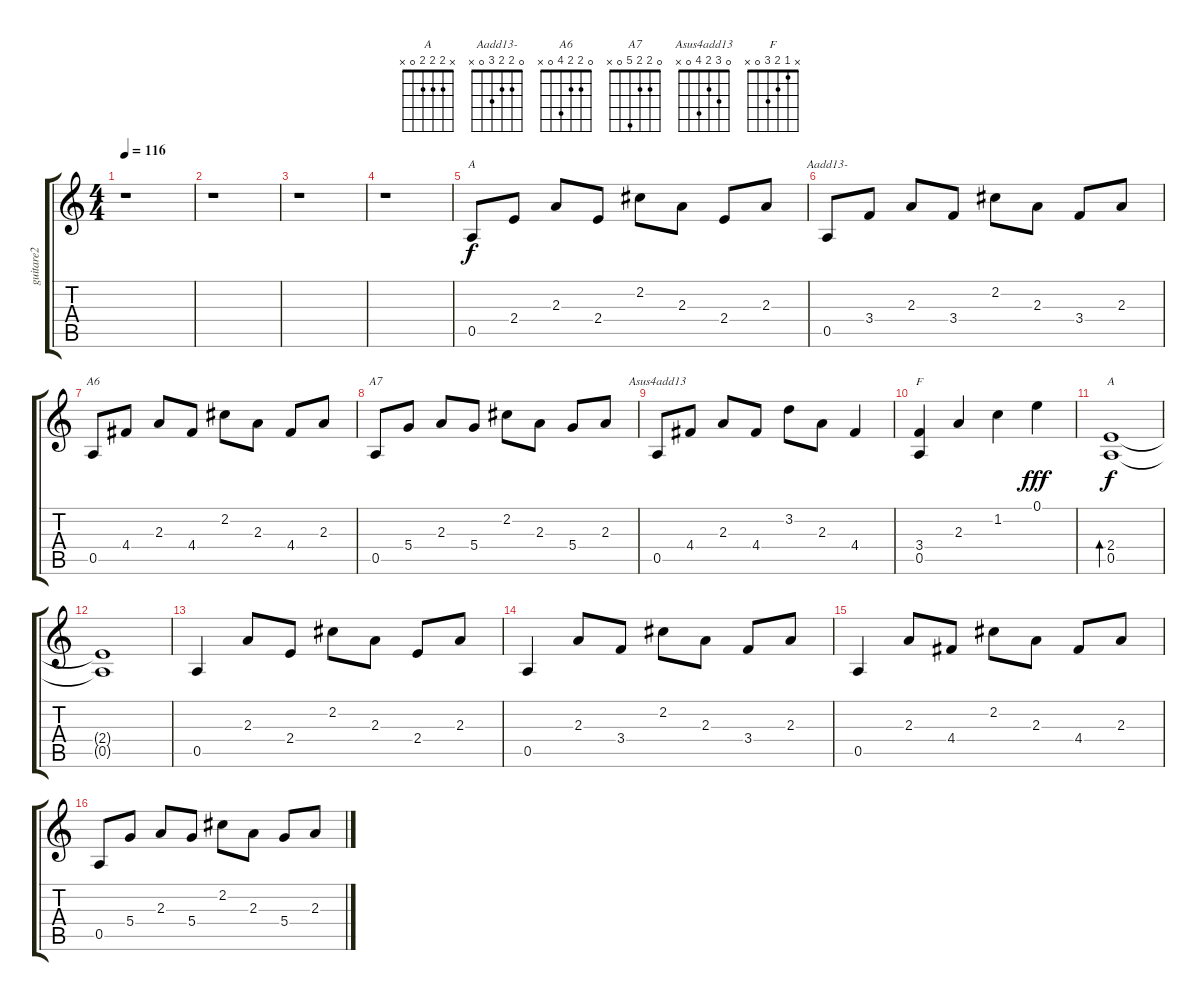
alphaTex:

\track ("guitare2" "guitare2") {instrument electricguitarjazz}
\staff {score tabs}
\tuning (E4 B3 G3 D3 A2 E2) {hide}
\chord ("A" 0 2 2 2 0 x)
\chord ("Aadd13-" 0 2 2 3 0 x)
\chord ("A6" 0 2 2 4 0 x)
\chord ("A7" 0 2 2 5 0 x)
\chord ("Asus4add13" 0 3 2 4 0 x)
\chord ("F" x 1 2 3 0 x)
\chord ("A" x 2 2 2 0 x)
\ts (4 4)
\tempo 116
\clef g2
\ks c
r.1{dy f instrument electricguitarjazz} |
r.1 |
r.1 |
r.1 |
0.5.8{ch "A"} 2.4.8 2.3.8 2.4.8 2.2.8 2.3.8 2.4.8 2.3.8 |
0.5.8{ch "Aadd13-"} 3.4.8 2.3.8 3.4.8 2.2.8 2.3.8 3.4.8 2.3.8 |
0.5.8{ch "A6"} 4.4.8 2.3.8 4.4.8 2.2.8 2.3.8 4.4.8 2.3.8 |
0.5.8{ch "A7"} 5.4.8 2.3.8 5.4.8 2.2.8 2.3.8 5.4.8 2.3.8 |
0.5.8{ch "Asus4add13"} 4.4.8 2.3.8 4.4.8 3.2.8 2.3.8 4.4.4 |
(3.4 0.5).4{ch "F"} 2.3.4 1.2.4 0.1.4{dy fff} |
(2.4 0.5).1{bd 480 ch "A" dy f} |
(2.4{t} 0.5{t}).1 |
0.5.4 2.3.8 2.4.8 2.2.8 2.3.8 2.4.8 2.3.8 |
0.5.4 2.3.8 3.4.8 2.2.8 2.3.8 3.4.8 2.3.8 |
0.5.4 2.3.8 4.4.8 2.2.8 2.3.8 4.4.8 2.3.8 |
0.5.8 5.4.8 2.3.8 5.4.8 2.2.8 2.3.8 5.4.8 2.3.8
